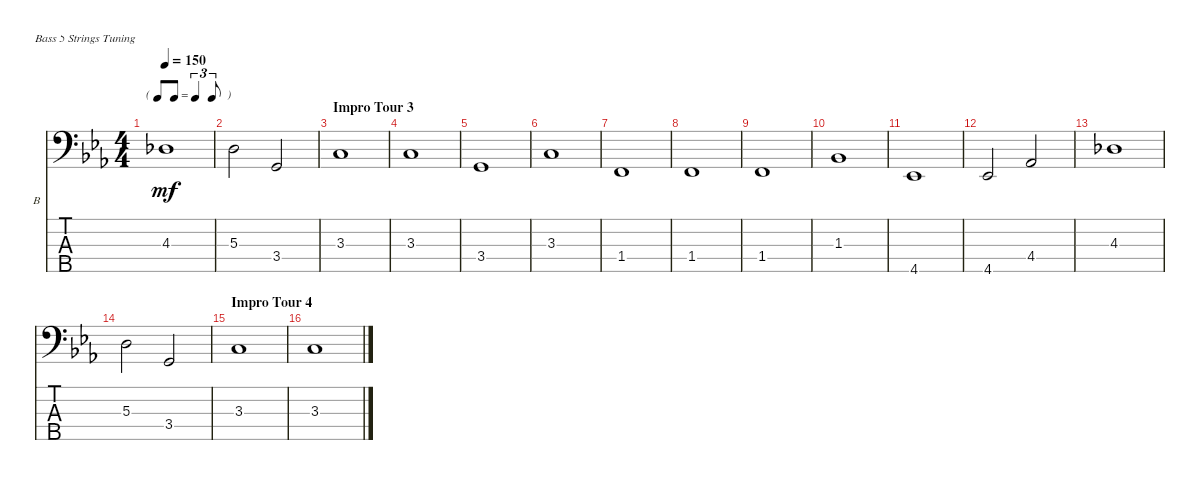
\defaultSystemsLayout 4
\bracketExtendMode nobrackets
\firstSystemTrackNameOrientation horizontal
\otherSystemsTrackNameOrientation horizontal
\chordDiagramsInScore
\track ("Bass" "B") {instrument electricbassfinger}
\staff {score tabs}
\tuning (G2 D2 A1 E1 B0)
\ts (4 4)
\tf triplet8th
\tempo 150
\clef f4
\scale
0.333333
\ks cminor
4.3.1{dy mf} |
\scale
0.333333 5.3.2 3.4.2 |
\section ("" "Impro Tour 3")
\scale
0.333333 3.3.1 |
\scale
0.333333 3.3.1 |
\scale
0.333333 3.4.1 |
\scale
0.333333 3.3.1 |
\scale
0.333333 1.4.1 |
\scale
0.333333 1.4.1 |
\scale
0.333333 1.4.1 |
\scale
0.333333 1.3.1 |
\scale
0.333333 4.5.1 |
\scale
0.333333 4.5.2 4.4.2 |
\scale
0.333333 4.3.1 |
\scale
0.333333 5.3.2 3.4.2 |
\section ("" "Impro Tour 4")
\scale
0.333333 3.3.1 |
\scale
0.333333 3.3.1
